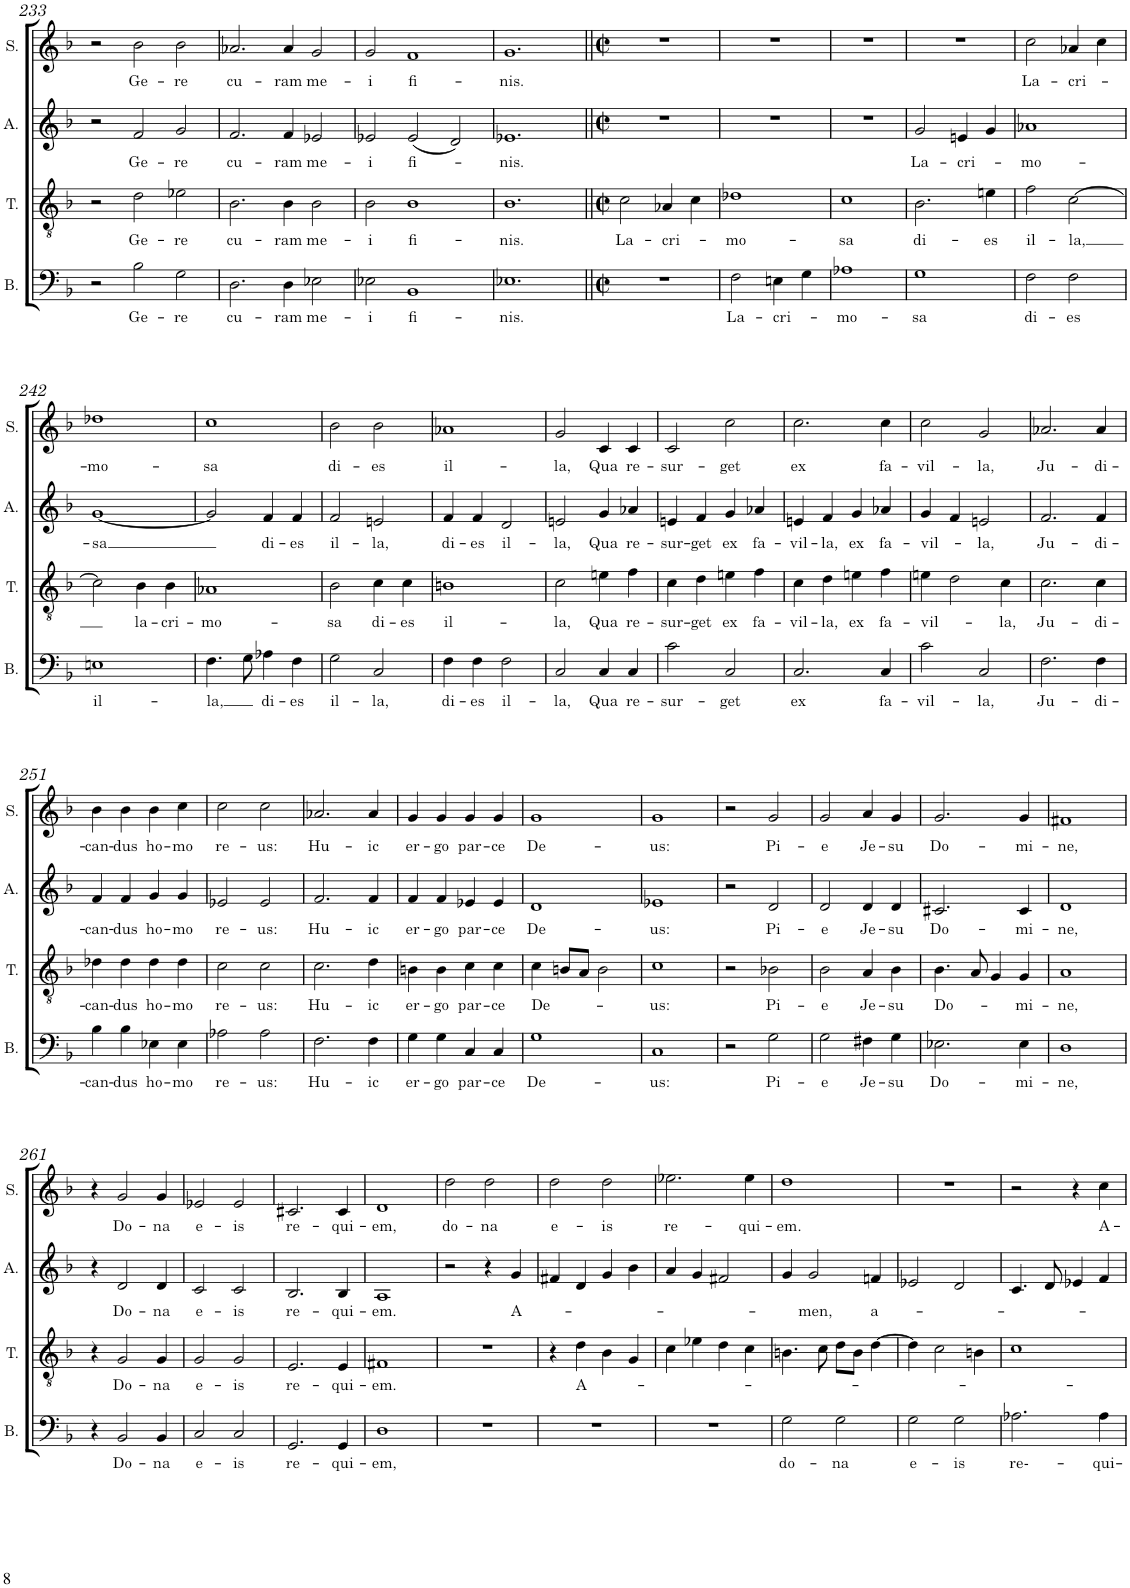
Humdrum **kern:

**kern	**text	**kern	**text	**kern	**text	**kern	**text
*part4	*part4	*part3	*part3	*part2	*part2	*part1	*part1
*staff4	*staff4	*staff3	*staff3	*staff2	*staff2	*staff1	*staff1
*I"Bass	*	*I"Tenor	*	*I"Alt	*	*I"Sopran	*
*I'B.	*	*I'T.	*	*I'A.	*	*I'S.	*
!!LO:PB:g=z
*clefF4	*	*clefGv2	*	*clefG2	*	*clefG2	*
*k[b-]	*	*k[b-]	*	*k[b-]	*	*k[b-]	*
*M3/2	*	*M3/2	*	*M3/2	*	*M3/2	*
=233	=233	=233	=233	=233	=233	=233	=233
2r	.	2r	.	2r	.	2r	.
!	!LO:LY:b	!	!LO:LY:b	!	!LO:LY:b	!	!LO:LY:b
2B-\	Ge-	2d\	Ge-	2f/	Ge-	2b-\	Ge-
!	!LO:LY:b	!	!LO:LY:b	!	!LO:LY:b	!	!LO:LY:b
2G\	-re	2e-X\	-re	2g/	-re	2b-\	-re
=234	=234	=234	=234	=234	=234	=234	=234
!	!LO:LY:b	!	!LO:LY:b	!	!LO:LY:b	!	!LO:LY:b
2.D\	cu-	2.B-\	cu-	2.f/	cu-	2.a-X/	cu-
!	!LO:LY:b	!	!LO:LY:b	!	!LO:LY:b	!	!LO:LY:b
4D\	-ram	4B-\	-ram	4f/	-ram	4a-/	-ram
!	!LO:LY:b	!	!LO:LY:b	!	!LO:LY:b	!	!LO:LY:b
2E-X\	me-	2B-\	me-	2e-X/	me-	2g/	me-
=235	=235	=235	=235	=235	=235	=235	=235
!	!LO:LY:b	!	!LO:LY:b	!	!LO:LY:b	!	!LO:LY:b
2E-X\	-i	2B-\	-i	2e-X/	-i	2g/	-i
!	!LO:LY:b	!	!LO:LY:b	!	!LO:LY:b	!	!LO:LY:b
1BB-	fi-	1B-	fi-	(2e-/	fi-	1f	fi-
.	.	.	.	2d/)	.	.	.
=236	=236	=236	=236	=236	=236	=236	=236
!	!LO:LY:b	!	!LO:LY:b	!	!LO:LY:b	!	!LO:LY:b
1.E-X	-nis.	1.B-	-nis.	1.e-X	-nis.	1.g	-nis.
=237||	=237||	=237||	=237||	=237||	=237||	=237||	=237||
*M2/2	*	*M2/2	*	*M2/2	*	*M2/2	*
*met(c|)	*	*met(c|)	*	*met(c|)	*	*met(c|)	*
!	!	!	!LO:LY:b	!	!	!	!
1r	.	2c\	La-	1r	.	1r	.
!	!	!	!LO:LY:b	!	!	!	!
.	.	4A-X/	-cri-	.	.	.	.
.	.	4c\	.	.	.	.	.
=238	=238	=238	=238	=238	=238	=238	=238
!	!LO:LY:b	!	!LO:LY:b	!	!	!	!
2F\	La-	1d-X	-mo-	1r	.	1r	.
!	!LO:LY:b	!	!	!	!	!	!
4En\	-cri-	.	.	.	.	.	.
4G\	.	.	.	.	.	.	.
=239	=239	=239	=239	=239	=239	=239	=239
!	!LO:LY:b	!	!LO:LY:b	!	!	!	!
1A-X	-mo-	1c	-sa	1r	.	1r	.
=240	=240	=240	=240	=240	=240	=240	=240
!	!LO:LY:b	!	!LO:LY:b	!	!LO:LY:b	!	!
1G	-sa	2.B-\	di-	2g/	-La-	1r	.
!	!	!	!	!	!LO:LY:b	!	!
.	.	.	.	4en/	-cri-	.	.
!	!	!	!LO:LY:b	!	!	!	!
.	.	4en\	-es	4g/	.	.	.
=241	=241	=241	=241	=241	=241	=241	=241
!	!LO:LY:b	!	!LO:LY:b	!	!LO:LY:b	!	!LO:LY:b
2F\	di-	2f\	il-	1a-X	-mo-	2cc\	La-
!	!LO:LY:b	!	!LO:LY:b	!	!	!	!LO:LY:b
2F\	-es	[2c\	-la,	.	.	4a-X/	-cri-
.	.	.	.	.	.	4cc\	.
!!LO:LB:g=z
=242	=242	=242	=242	=242	=242	=242	=242
!	!LO:LY:b	!	!	!	!LO:LY:b	!	!LO:LY:b
1En	il-	2c\]	.	[1g	-sa	1dd-X	-mo-
!	!	!	!LO:LY:b	!	!	!	!
.	.	4B-\	la-	.	.	.	.
!	!	!	!LO:LY:b	!	!	!	!
.	.	4B-\	-cri-	.	.	.	.
=243	=243	=243	=243	=243	=243	=243	=243
!	!LO:LY:b	!	!LO:LY:b	!	!	!	!LO:LY:b
4.F\	-la,	1A-X	-mo-	2g/]	.	1cc	-sa
8G\	.	.	.	.	.	.	.
!	!LO:LY:b	!	!	!	!LO:LY:b	!	!
4A-X\	di-	.	.	4f/	di-	.	.
!	!LO:LY:b	!	!	!	!LO:LY:b	!	!
4F\	-es	.	.	4f/	-es	.	.
=244	=244	=244	=244	=244	=244	=244	=244
!	!LO:LY:b	!	!LO:LY:b	!	!LO:LY:b	!	!LO:LY:b
2G\	il-	2B-\	-sa	2f/	il-	2b-\	di-
!	!LO:LY:b	!	!LO:LY:b	!	!LO:LY:b	!	!LO:LY:b
2C/	-la,	4c\	di-	2en/	-la,	2b-\	-es
!	!	!	!LO:LY:b	!	!	!	!
.	.	4c\	-es	.	.	.	.
=245	=245	=245	=245	=245	=245	=245	=245
!	!LO:LY:b	!	!LO:LY:b	!	!LO:LY:b	!	!LO:LY:b
4F\	di-	1Bn	il-	4f/	di-	1a-X	il-
!	!LO:LY:b	!	!	!	!LO:LY:b	!	!
4F\	-es	.	.	4f/	-es	.	.
!	!LO:LY:b	!	!	!	!LO:LY:b	!	!
2F\	il-	.	.	2d/	il-	.	.
=246	=246	=246	=246	=246	=246	=246	=246
!	!LO:LY:b	!	!LO:LY:b	!	!LO:LY:b	!	!LO:LY:b
2C/	-la,	2c\	-la,	2en/	-la,	2g/	-la,
!	!LO:LY:b	!	!LO:LY:b	!	!LO:LY:b	!	!LO:LY:b
4C/	Qua	4en\	Qua	4g/	Qua	4c/	Qua
!	!LO:LY:b	!	!LO:LY:b	!	!LO:LY:b	!	!LO:LY:b
4C/	re-	4f\	re-	4a-X/	re-	4c/	re-
=247	=247	=247	=247	=247	=247	=247	=247
!	!LO:LY:b	!	!LO:LY:b	!	!LO:LY:b	!	!LO:LY:b
2c\	-sur-	4c\	-sur-	4en/	-sur-	2c/	-sur-
!	!	!	!LO:LY:b	!	!LO:LY:b	!	!
.	.	4d\	-get	4f/	-get	.	.
!	!LO:LY:b	!	!LO:LY:b	!	!LO:LY:b	!	!LO:LY:b
2C/	-get	4en\	ex	4g/	ex	2cc\	-get
!	!	!	!LO:LY:b	!	!LO:LY:b	!	!
.	.	4f\	fa-	4a-X/	fa-	.	.
=248	=248	=248	=248	=248	=248	=248	=248
!	!LO:LY:b	!	!LO:LY:b	!	!LO:LY:b	!	!LO:LY:b
2.C/	ex	4c\	-vil-	4en/	-vil-	2.cc\	ex
!	!	!	!LO:LY:b	!	!LO:LY:b	!	!
.	.	4d\	-la,	4f/	-la,	.	.
!	!	!	!LO:LY:b	!	!LO:LY:b	!	!
.	.	4en\	ex	4g/	ex	.	.
!	!LO:LY:b	!	!LO:LY:b	!	!LO:LY:b	!	!LO:LY:b
4C/	fa-	4f\	fa-	4a-X/	fa-	4cc\	fa-
=249	=249	=249	=249	=249	=249	=249	=249
!	!LO:LY:b	!	!LO:LY:b	!	!LO:LY:b	!	!LO:LY:b
2c\	-vil-	4en\	-vil-	4g/	-vil-	2cc\	-vil-
.	.	2d\	.	4f/	.	.	.
!	!LO:LY:b	!	!	!	!LO:LY:b	!	!LO:LY:b
2C/	-la,	.	.	2en/	-la,	2g/	-la,
!	!	!	!LO:LY:b	!	!	!	!
.	.	4c\	-la,	.	.	.	.
=250	=250	=250	=250	=250	=250	=250	=250
!	!LO:LY:b	!	!LO:LY:b	!	!LO:LY:b	!	!LO:LY:b
2.F\	Ju-	2.c\	Ju-	2.f/	Ju-	2.a-X/	Ju-
!	!LO:LY:b	!	!LO:LY:b	!	!LO:LY:b	!	!LO:LY:b
4F\	-di-	4c\	-di-	4f/	-di-	4a-/	-di-
!!LO:LB:g=z
=251	=251	=251	=251	=251	=251	=251	=251
!	!LO:LY:b	!	!LO:LY:b	!	!LO:LY:b	!	!LO:LY:b
4B-\	-can-	4d-X\	-can-	4f/	-can-	4b-\	-can-
!	!LO:LY:b	!	!LO:LY:b	!	!LO:LY:b	!	!LO:LY:b
4B-\	-dus	4d-\	-dus	4f/	-dus	4b-\	-dus
!	!LO:LY:b	!	!LO:LY:b	!	!LO:LY:b	!	!LO:LY:b
4E-X\	ho-	4d-\	ho-	4g/	ho-	4b-\	ho-
!	!LO:LY:b	!	!LO:LY:b	!	!LO:LY:b	!	!LO:LY:b
4E-\	-mo	4d-\	-mo	4g/	-mo	4cc\	-mo
=252	=252	=252	=252	=252	=252	=252	=252
!	!LO:LY:b	!	!LO:LY:b	!	!LO:LY:b	!	!LO:LY:b
2A-X\	re-	2c\	re-	2e-X/	re-	2cc\	re-
!	!LO:LY:b	!	!LO:LY:b	!	!LO:LY:b	!	!LO:LY:b
2A-\	-us:	2c\	-us:	2e-/	-us:	2cc\	-us:
=253	=253	=253	=253	=253	=253	=253	=253
!	!LO:LY:b	!	!LO:LY:b	!	!LO:LY:b	!	!LO:LY:b
2.F\	Hu-	2.c\	Hu-	2.f/	Hu-	2.a-X/	Hu-
!	!LO:LY:b	!	!LO:LY:b	!	!LO:LY:b	!	!LO:LY:b
4F\	-ic	4d\	-ic	4f/	-ic	4a-/	-ic
=254	=254	=254	=254	=254	=254	=254	=254
!	!LO:LY:b	!	!LO:LY:b	!	!LO:LY:b	!	!LO:LY:b
4G\	er-	4Bn\	er-	4f/	er-	4g/	er-
!	!LO:LY:b	!	!LO:LY:b	!	!LO:LY:b	!	!LO:LY:b
4G\	-go	4B\	-go	4f/	-go	4g/	-go
!	!LO:LY:b	!	!LO:LY:b	!	!LO:LY:b	!	!LO:LY:b
4C/	par-	4c\	par-	4e-X/	par-	4g/	par-
!	!LO:LY:b	!	!LO:LY:b	!	!LO:LY:b	!	!LO:LY:b
4C/	-ce	4c\	-ce	4e-/	-ce	4g/	-ce
=255	=255	=255	=255	=255	=255	=255	=255
!	!LO:LY:b	!	!LO:LY:b	!	!LO:LY:b	!	!LO:LY:b
1G	De-	4c\	De-	1d	De-	1g	De-
.	.	8Bn/L	.	.	.	.	.
.	.	8A/J	.	.	.	.	.
.	.	2B\	.	.	.	.	.
=256	=256	=256	=256	=256	=256	=256	=256
!	!LO:LY:b	!	!LO:LY:b	!	!LO:LY:b	!	!LO:LY:b
1C	-us:	1c	-us:	1e-X	-us:	1g	-us:
=257	=257	=257	=257	=257	=257	=257	=257
2r	.	2r	.	2r	.	2r	.
!	!LO:LY:b	!	!LO:LY:b	!	!LO:LY:b	!	!LO:LY:b
2G\	Pi-	2B-X\	Pi-	2d/	Pi-	2g/	Pi-
=258	=258	=258	=258	=258	=258	=258	=258
!	!LO:LY:b	!	!LO:LY:b	!	!LO:LY:b	!	!LO:LY:b
2G\	-e	2B-\	-e	2d/	-e	2g/	-e
!	!LO:LY:b	!	!LO:LY:b	!	!LO:LY:b	!	!LO:LY:b
4F#X\	Je-	4A/	Je-	4d/	Je-	4a/	Je-
!	!LO:LY:b	!	!LO:LY:b	!	!LO:LY:b	!	!LO:LY:b
4G\	-su	4B-\	-su	4d/	-su	4g/	-su
=259	=259	=259	=259	=259	=259	=259	=259
!	!LO:LY:b	!	!LO:LY:b	!	!LO:LY:b	!	!LO:LY:b
2.E-X\	Do-	4.B-\	Do-	2.c#X/	Do-	2.g/	Do-
.	.	8A/	.	.	.	.	.
.	.	4G/	.	.	.	.	.
!	!LO:LY:b	!	!LO:LY:b	!	!LO:LY:b	!	!LO:LY:b
4E-\	-mi-	4G/	-mi-	4c#/	-mi-	4g/	-mi-
=260	=260	=260	=260	=260	=260	=260	=260
!	!LO:LY:b	!	!LO:LY:b	!	!LO:LY:b	!	!LO:LY:b
1D	-ne,	1A	-ne,	1d	-ne,	1f#X	-ne,
!!LO:LB:g=z
=261	=261	=261	=261	=261	=261	=261	=261
4r	.	4r	.	4r	.	4r	.
!	!LO:LY:b	!	!LO:LY:b	!	!LO:LY:b	!	!LO:LY:b
2BB-/	Do-	2G/	Do-	2d/	Do-	2g/	Do-
!	!LO:LY:b	!	!LO:LY:b	!	!LO:LY:b	!	!LO:LY:b
4BB-/	-na	4G/	-na	4d/	-na	4g/	-na
=262	=262	=262	=262	=262	=262	=262	=262
!	!LO:LY:b	!	!LO:LY:b	!	!LO:LY:b	!	!LO:LY:b
2C/	e-	2G/	e-	2c/	e-	2e-X/	e-
!	!LO:LY:b	!	!LO:LY:b	!	!LO:LY:b	!	!LO:LY:b
2C/	-is	2G/	-is	2c/	-is	2e-/	-is
=263	=263	=263	=263	=263	=263	=263	=263
!	!LO:LY:b	!	!LO:LY:b	!	!LO:LY:b	!	!LO:LY:b
2.GG/	re-	2.E/	re-	2.B-/	re-	2.c#X/	re-
!	!LO:LY:b	!	!LO:LY:b	!	!LO:LY:b	!	!LO:LY:b
4GG/	-qui-	4E/	-qui-	4B-/	-qui-	4c#/	-qui-
=264	=264	=264	=264	=264	=264	=264	=264
!	!LO:LY:b	!	!LO:LY:b	!	!LO:LY:b	!	!LO:LY:b
1D	-em,	1F#X	-em.	1A	-em.	1d	-em,
=265	=265	=265	=265	=265	=265	=265	=265
!	!	!	!	!	!	!	!LO:LY:b
1r	.	1r	.	2r	.	2dd\	do-
!	!	!	!	!	!	!	!LO:LY:b
.	.	.	.	4r	.	2dd\	-na
!	!	!	!	!	!LO:LY:b	!	!
.	.	.	.	4g/	A-	.	.
=266	=266	=266	=266	=266	=266	=266	=266
!	!	!	!	!	!	!	!LO:LY:b
1r	.	4r	.	4f#X/	.	2dd\	e-
!	!	!	!LO:LY:b	!	!	!	!
.	.	4d\	-A-	4d/	.	.	.
!	!	!	!	!	!	!	!LO:LY:b
.	.	4B-\	.	4g/	.	2dd\	-is
.	.	4G/	.	4b-\	.	.	.
=267	=267	=267	=267	=267	=267	=267	=267
!	!	!	!	!	!	!	!LO:LY:b
1r	.	4c\	.	4a/	.	2.ee-X\	re-
.	.	4e-X\	.	4g/	.	.	.
.	.	4d\	.	2f#X/	.	.	.
!	!	!	!	!	!	!	!LO:LY:b
.	.	4c\	.	.	.	4ee-\	-qui-
=268	=268	=268	=268	=268	=268	=268	=268
!	!LO:LY:b	!	!	!	!	!	!LO:LY:b
2G\	do-	4.Bn\	.	4g/	.	1dd	-em.
!	!	!	!	!	!LO:LY:b	!	!
.	.	.	.	2g/	-men,	.	.
.	.	8c\	.	.	.	.	.
!	!LO:LY:b	!	!	!	!	!	!
2G\	-na	8d\L	.	.	.	.	.
.	.	8B\J	.	.	.	.	.
!	!	!	!	!	!LO:LY:b	!	!
.	.	[4d\	.	4fn/	a-	.	.
=269	=269	=269	=269	=269	=269	=269	=269
!	!LO:LY:b	!	!	!	!	!	!
2G\	e-	4d\]	.	2e-X/	.	1r	.
.	.	2c\	.	.	.	.	.
!	!LO:LY:b	!	!	!	!	!	!
2G\	-is	.	.	2d/	.	.	.
.	.	4Bn\	.	.	.	.	.
=270	=270	=270	=270	=270	=270	=270	=270
!	!LO:LY:b	!	!	!	!	!	!
2.A-X\	re--	1c	.	4.c/	.	2r	.
.	.	.	.	8d/	.	.	.
.	.	.	.	4e-X/	.	4r	.
!	!LO:LY:b	!	!	!	!	!	!LO:LY:b
4A-\	-qui-	.	.	4f/	.	4cc\	A-
=	=	=	=	=	=	=	=
*-	*-	*-	*-	*-	*-	*-	*-
